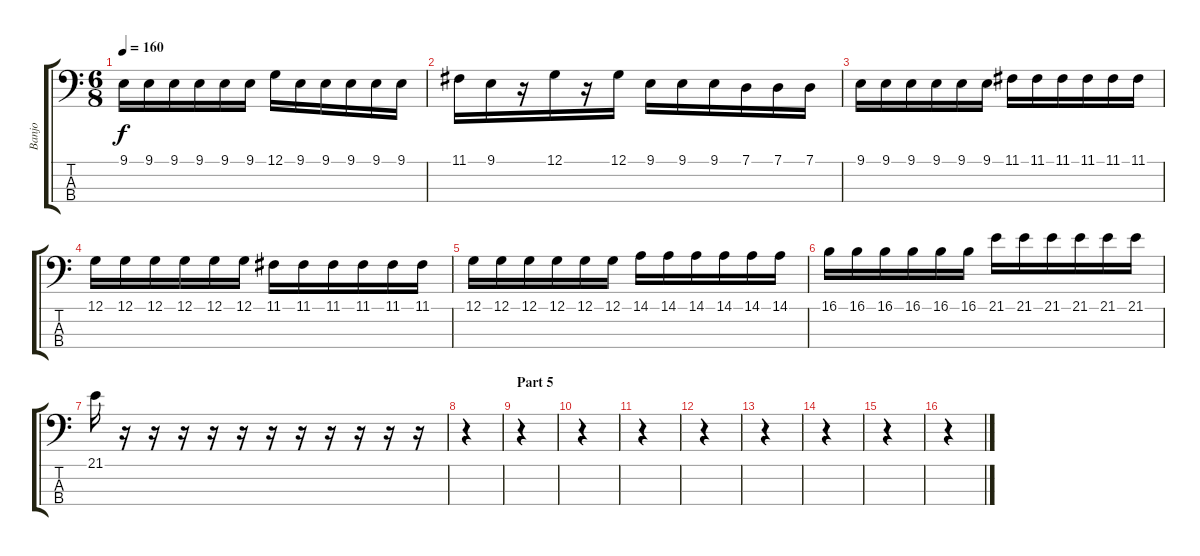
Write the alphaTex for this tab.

\track ("Banjo" "Banjo") {instrument orchestralharp}
\staff {score tabs}
\tuning (G2 D2 A1 E1) {hide}
\ts (6 8)
\tempo 160
\clef f4
\ks c
9.1.16{dy f} 9.1.16 9.1.16 9.1.16 9.1.16 9.1.16 12.1.16 9.1.16 9.1.16 9.1.16 9.1.16 9.1.16 |
11.1.16 9.1.16 r.16 12.1.16 r.16 12.1.16 9.1.16 9.1.16 9.1.16 7.1.16 7.1.16 7.1.16 |
9.1.16 9.1.16 9.1.16 9.1.16 9.1.16 9.1.16 11.1.16 11.1.16 11.1.16 11.1.16 11.1.16 11.1.16 |
12.1.16 12.1.16 12.1.16 12.1.16 12.1.16 12.1.16 11.1.16 11.1.16 11.1.16 11.1.16 11.1.16 11.1.16 |
12.1.16 12.1.16 12.1.16 12.1.16 12.1.16 12.1.16 14.1.16 14.1.16 14.1.16 14.1.16 14.1.16 14.1.16 |
16.1.16 16.1.16 16.1.16 16.1.16 16.1.16 16.1.16 21.1.16 21.1.16 21.1.16 21.1.16 21.1.16 21.1.16 |
21.1.16 r.16 r.16 r.16 r.16 r.16 r.16 r.16 r.16 r.16 r.16 r.16 |
r.4 |
\section ("" "Part 5")
r.4 |
r.4 |
r.4 |
r.4 |
r.4 |
r.4 |
r.4 |
r.4
